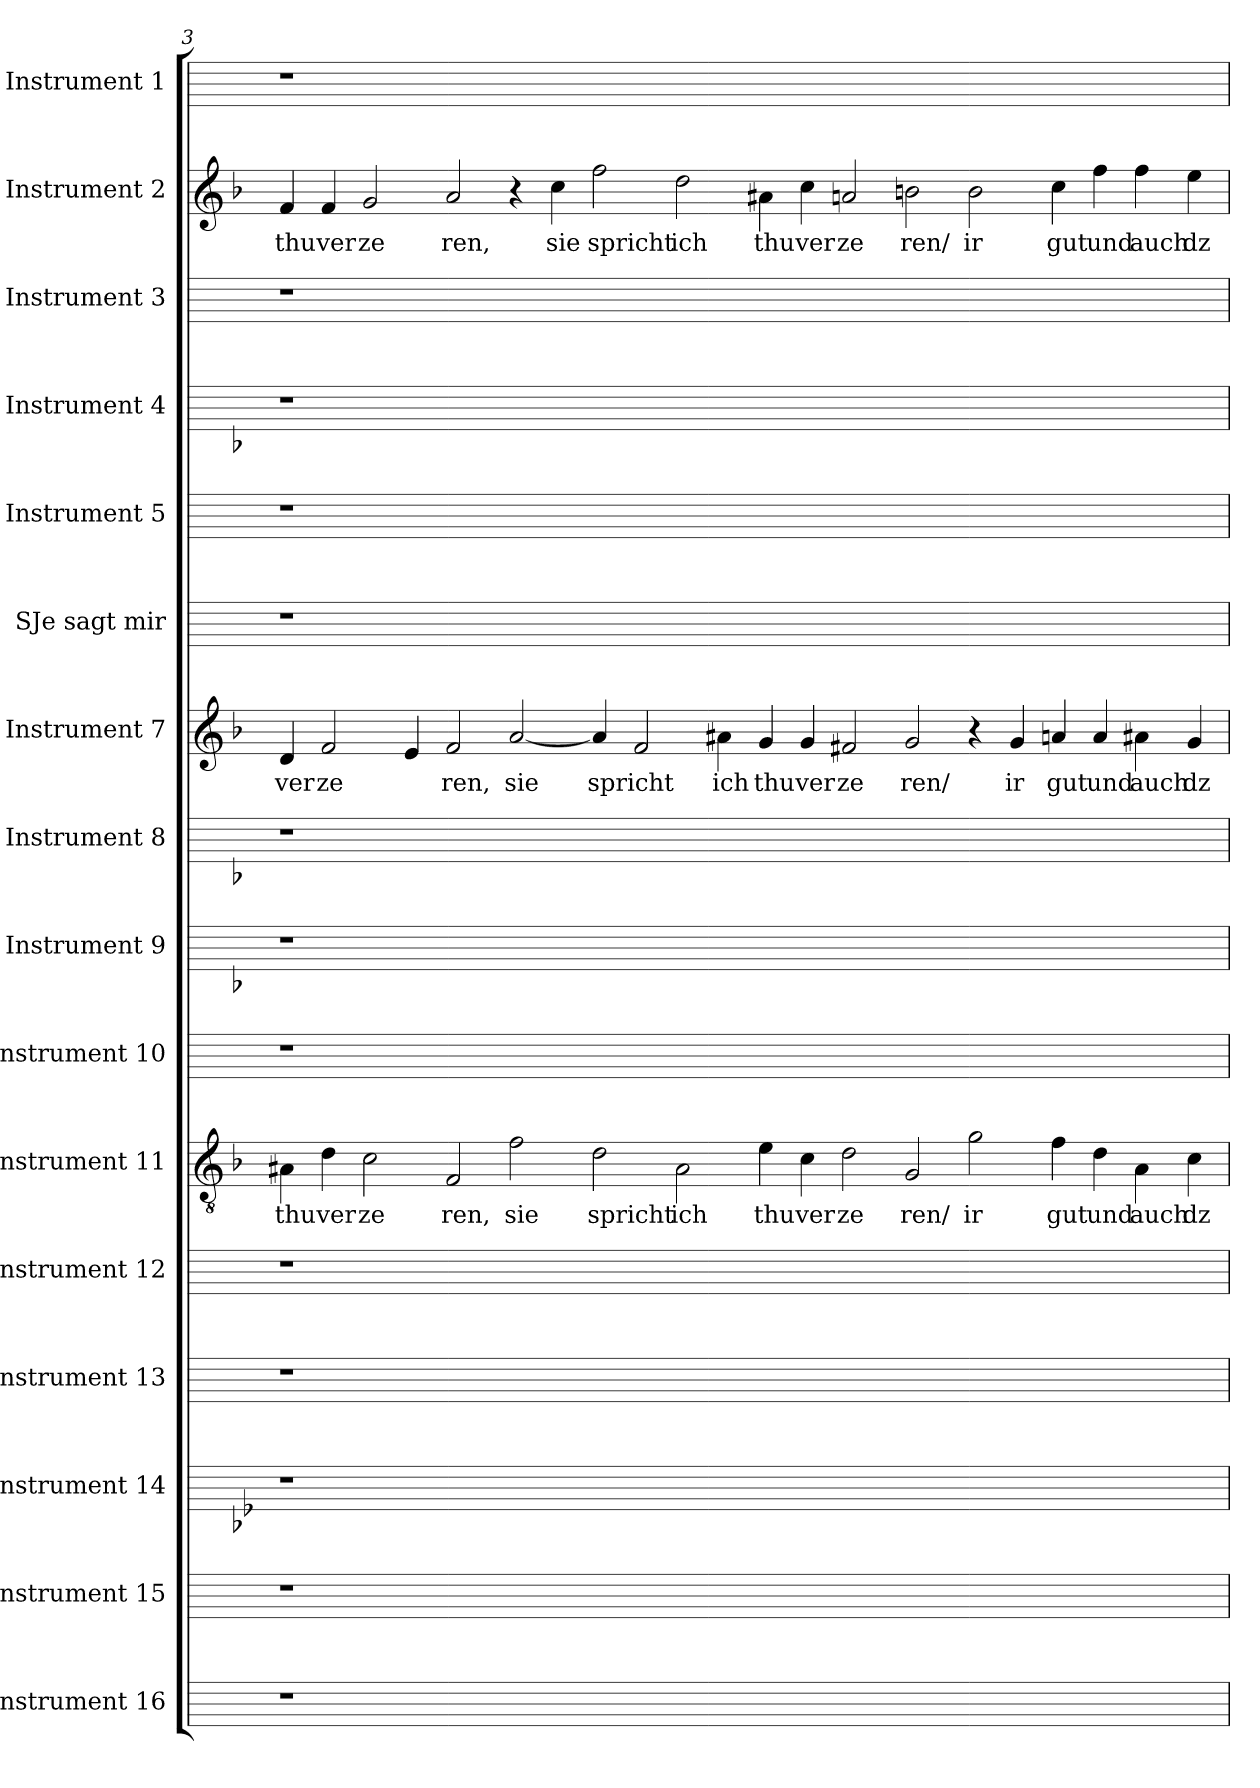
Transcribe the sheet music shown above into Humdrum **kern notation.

**kern	**kern	**kern	**kern	**kern	**kern	**text	**kern	**kern	**kern	**kern	**text	**kern	**kern	**kern	**kern	**kern	**text	**kern
*part16	*part15	*part14	*part13	*part12	*part11	*part11	*part10	*part9	*part8	*part7	*part7	*part6	*part5	*part4	*part3	*part2	*part2	*part1
*staff16	*staff15	*staff14	*staff13	*staff12	*staff11	*staff11	*staff10	*staff9	*staff8	*staff7	*staff7	*staff6	*staff5	*staff4	*staff3	*staff2	*staff2	*staff1
*I"Instrument 16	*I"Instrument 15	*I"Instrument 14	*I"Instrument 13	*I"Instrument 12	*I"Instrument 11	*	*I"Instrument 10	*I"Instrument 9	*I"Instrument 8	*I"Instrument 7	*	*I"SJe sagt mir	*I"Instrument 5	*I"Instrument 4	*I"Instrument 3	*I"Instrument 2	*	*I"Instrument 1
!!LO:LB:g=z
*	*	*	*	*	*clefGv2	*	*	*	*	*clefG2	*	*	*	*	*	*clefG2	*	*
*ITrd1c2	*ITrd1c2	*	*ITrd1c2	*ITrd1c2	*ITrd1c2	*	*ITrd1c2	*ITrd-3c-5	*ITrd-3c-5	*ITrd1c2	*	*ITrd1c2	*ITrd1c2	*ITrd-3c-5	*ITrd1c2	*ITrd1c2	*	*ITrd-3c-5
*	*	*k[b-e-]	*	*	*k[b-e-a-]	*	*	*k[b-e-]	*k[b-e-]	*k[b-e-a-]	*	*	*	*k[b-e-]	*	*k[b-e-a-]	*	*
*	*	*B-:	*	*	*E-:	*	*	*B-:	*B-:	*E-:	*	*	*	*B-:	*	*E-:	*	*
=3	=3	=3	=3	=3	=3	=3	=3	=3	=3	=3	=3	=3	=3	=3	=3	=3	=3	=3
!	!	!	!	!	!	!LO:LY:b:cj	!	!	!	!	!LO:LY:b:cj	!	!	!	!	!	!LO:LY:b:cj	!
1r	1r	1r	1r	1r	4G#\	thu	1r	1r	1r	4c/	ver	1r	1r	1r	1r	4e-/	thu	1r
!	!	!	!	!	!	!LO:LY:b:cj	!	!	!	!	!LO:LY:b:cj	!	!	!	!	!	!LO:LY:b:cj	!
.	.	.	.	.	4c\	ver	.	.	.	2e-/	ze	.	.	.	.	4e-/	ver	.
!	!	!	!	!	!	!LO:LY:b:cj	!	!	!	!	!	!	!	!	!	!	!LO:LY:b:cj	!
.	.	.	.	.	2B-\	ze	.	.	.	.	.	.	.	.	.	2f/	ze	.
.	.	.	.	.	.	.	.	.	.	4d/	.	.	.	.	.	.	.	.
!	!	!	!	!	!	!LO:LY:b:cj	!	!	!	!	!LO:LY:b:cj	!	!	!	!	!	!LO:LY:b:cj	!
00ryy	00ryy	00ryy	00ryy	00ryy	2E-/	ren,	00ryy	00ryy	00ryy	2e-/	ren,	00ryy	00ryy	00ryy	00ryy	2g/	ren,	00ryy
!	!	!	!	!	!	!LO:LY:b:cj	!	!	!	!	!LO:LY:b	!	!	!	!	!	!	!
.	.	.	.	.	2e-\	sie	.	.	.	[<2g/	sie	.	.	.	.	4r	.	.
!	!	!	!	!	!	!	!	!	!	!	!	!	!	!	!	!	!LO:LY:b:cj	!
.	.	.	.	.	.	.	.	.	.	.	.	.	.	.	.	4b-\	sie	.
!	!	!	!	!	!	!LO:LY:b:cj	!	!	!	!	!LO:LY:b	!	!	!	!	!	!LO:LY:b:cj	!
.	.	.	.	.	2c\	spricht	.	.	.	4g/]	spricht	.	.	.	.	2ee-\	spricht	.
.	.	.	.	.	.	.	.	.	.	2e-/	.	.	.	.	.	.	.	.
!	!	!	!	!	!	!LO:LY:b:cj	!	!	!	!	!	!	!	!	!	!	!LO:LY:b:cj	!
.	.	.	.	.	2G#\	ich	.	.	.	.	.	.	.	.	.	2cc\	ich	.
!	!	!	!	!	!	!	!	!	!	!	!LO:LY:b:cj	!	!	!	!	!	!	!
.	.	.	.	.	.	.	.	.	.	4g#\	ich	.	.	.	.	.	.	.
!	!	!	!	!	!	!LO:LY:b:cj	!	!	!	!	!LO:LY:b:cj	!	!	!	!	!	!LO:LY:b:cj	!
.	.	.	.	.	4d\	thu	.	.	.	4f/	thu	.	.	.	.	4g#\	thu	.
!	!	!	!	!	!	!LO:LY:b:cj	!	!	!	!	!LO:LY:b:cj	!	!	!	!	!	!LO:LY:b:cj	!
.	.	.	.	.	4B-\	ver	.	.	.	4f/	ver	.	.	.	.	4b-\	ver	.
!	!	!	!	!	!	!LO:LY:b:cj	!	!	!	!	!LO:LY:b:cj	!	!	!	!	!	!LO:LY:b:cj	!
.	.	.	.	.	2c\	ze	.	.	.	2en/	ze	.	.	.	.	2g/	ze	.
!	!	!	!	!	!	!LO:LY:b:cj	!	!	!	!	!LO:LY:b:cj	!	!	!	!	!	!LO:LY:b:cj	!
.	.	.	.	.	2F/	ren/	.	.	.	2f/	ren/	.	.	.	.	2an\	ren/	.
!	!	!	!	!	!	!LO:LY:b:cj	!	!	!	!	!	!	!	!	!	!	!LO:LY:b:cj	!
.	.	.	.	.	2f\	ir	.	.	.	4r	.	.	.	.	.	2a\	ir	.
!	!	!	!	!	!	!	!	!	!	!	!LO:LY:b:cj	!	!	!	!	!	!	!
.	.	.	.	.	.	.	.	.	.	4f/	ir	.	.	.	.	.	.	.
!	!	!	!	!	!	!LO:LY:b:cj	!	!	!	!	!LO:LY:b:cj	!	!	!	!	!	!LO:LY:b:cj	!
1ryy	1ryy	1ryy	1ryy	1ryy	4e-\	gut	1ryy	1ryy	1ryy	4g/	gut	1ryy	1ryy	1ryy	1ryy	4b-\	gut	1ryy
!	!	!	!	!	!	!LO:LY:b:cj	!	!	!	!	!LO:LY:b:cj	!	!	!	!	!	!LO:LY:b:cj	!
.	.	.	.	.	4c\	und	.	.	.	4g/	und	.	.	.	.	4ee-\	und	.
!	!	!	!	!	!	!LO:LY:b:cj	!	!	!	!	!LO:LY:b:cj	!	!	!	!	!	!LO:LY:b:cj	!
.	.	.	.	.	4G#\	auch	.	.	.	4g#\	auch	.	.	.	.	4ee-\	auch	.
!	!	!	!	!	!	!LO:LY:b:cj	!	!	!	!	!LO:LY:b:cj	!	!	!	!	!	!LO:LY:b:cj	!
.	.	.	.	.	4B-\	dz	.	.	.	4f/	dz	.	.	.	.	4dd\	dz	.
=	=	=	=	=	=	=	=	=	=	=	=	=	=	=	=	=	=	=
*-	*-	*-	*-	*-	*-	*-	*-	*-	*-	*-	*-	*-	*-	*-	*-	*-	*-	*-
